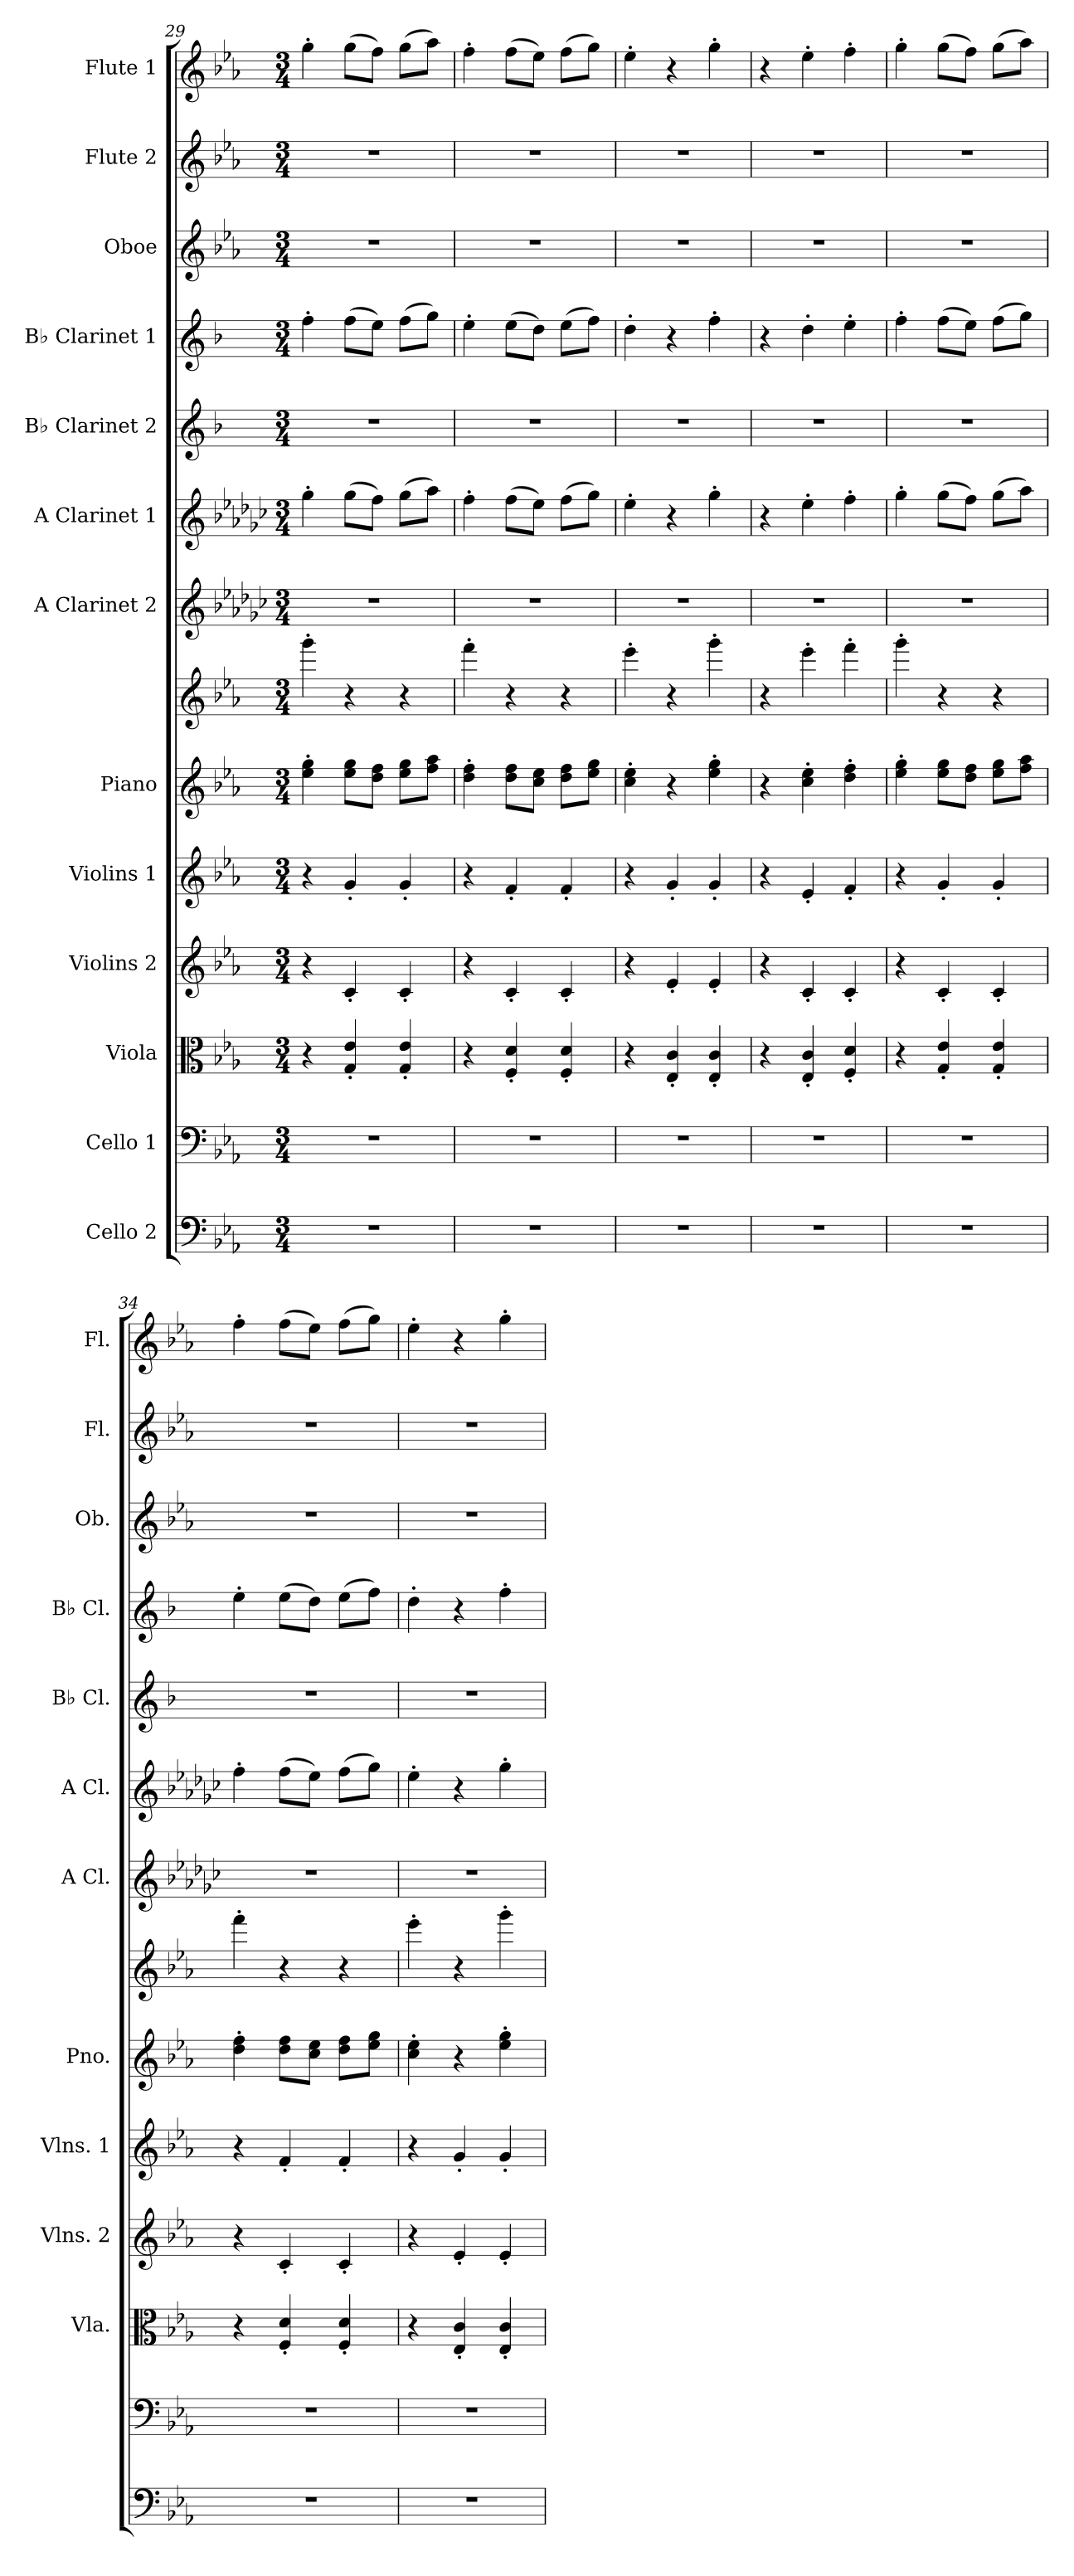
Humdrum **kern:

**kern	**kern	**kern	**kern	**kern	**kern	**kern	**kern	**kern	**kern	**kern	**kern	**kern	**kern
*part13	*part12	*part11	*part10	*part9	*part8	*part8	*part7	*part6	*part5	*part4	*part3	*part2	*part1
*staff14	*staff13	*staff12	*staff11	*staff10	*staff9	*staff8	*staff7	*staff6	*staff5	*staff4	*staff3	*staff2	*staff1
*I"Cello 2	*I"Cello 1	*I"Viola	*I"Violins 2	*I"Violins 1	*I"Piano	*	*I"A Clarinet 2	*I"A Clarinet 1	*I"B♭ Clarinet 2	*I"B♭ Clarinet 1	*I"Oboe	*I"Flute 2	*I"Flute 1
*	*	*I'Vla.	*I'Vlns. 2	*I'Vlns. 1	*I'Pno.	*	*I'A Cl.	*I'A Cl.	*I'B♭ Cl.	*I'B♭ Cl.	*I'Ob.	*I'Fl.	*I'Fl.
*clefF4	*clefF4	*clefC3	*clefG2	*clefG2	*clefG2	*clefG2	*clefG2	*clefG2	*clefG2	*clefG2	*clefG2	*clefG2	*clefG2
*	*	*	*	*	*	*	*ITrd2c3	*ITrd2c3	*ITrd1c2	*ITrd1c2	*	*	*
*k[b-e-a-]	*k[b-e-a-]	*k[b-e-a-]	*k[b-e-a-]	*k[b-e-a-]	*k[b-e-a-]	*k[b-e-a-]	*k[b-e-a-]	*k[b-e-a-]	*k[b-e-a-]	*k[b-e-a-]	*k[b-e-a-]	*k[b-e-a-]	*k[b-e-a-]
*E-:	*E-:	*E-:	*E-:	*E-:	*E-:	*E-:	*E-:	*E-:	*E-:	*E-:	*E-:	*E-:	*E-:
*M3/4	*M3/4	*M3/4	*M3/4	*M3/4	*M3/4	*M3/4	*M3/4	*M3/4	*M3/4	*M3/4	*M3/4	*M3/4	*M3/4
=29	=29	=29	=29	=29	=29	=29	=29	=29	=29	=29	=29	=29	=29
2.r	2.r	4r	4r	4r	4ee-\' 4gg\'	4ggg'\	2.r	4ee-'\	2.r	4ee-'\	2.r	2.r	4gg'\
.	.	4G/' 4e-/'	4c'/	4g'/	8ee-\ 8gg\L	4r	.	(8ee-\L	.	(8ee-\L	.	.	(8gg\L
.	.	.	.	.	8dd\ 8ff\J	.	.	8dd\J)	.	8dd\J)	.	.	8ff\J)
.	.	4G/' 4e-/'	4c'/	4g'/	8ee-\ 8gg\L	4r	.	(8ee-\L	.	(8ee-\L	.	.	(8gg\L
.	.	.	.	.	8ff\ 8aa-\J	.	.	8ff\J)	.	8ff\J)	.	.	8aa-\J)
=30	=30	=30	=30	=30	=30	=30	=30	=30	=30	=30	=30	=30	=30
2.r	2.r	4r	4r	4r	4dd\' 4ff\'	4fff'\	2.r	4dd'\	2.r	4dd'\	2.r	2.r	4ff'\
.	.	4F/' 4d/'	4c'/	4f'/	8dd\ 8ff\L	4r	.	(8dd\L	.	(8dd\L	.	.	(8ff\L
.	.	.	.	.	8cc\ 8ee-\J	.	.	8cc\J)	.	8cc\J)	.	.	8ee-\J)
.	.	4F/' 4d/'	4c'/	4f'/	8dd\ 8ff\L	4r	.	(8dd\L	.	(8dd\L	.	.	(8ff\L
.	.	.	.	.	8ee-\ 8gg\J	.	.	8ee-\J)	.	8ee-\J)	.	.	8gg\J)
=31	=31	=31	=31	=31	=31	=31	=31	=31	=31	=31	=31	=31	=31
2.r	2.r	4r	4r	4r	4cc\' 4ee-\'	4eee-'\	2.r	4cc'\	2.r	4cc'\	2.r	2.r	4ee-'\
.	.	4E-/' 4c/'	4e-'/	4g'/	4r	4r	.	4r	.	4r	.	.	4r
.	.	4E-/' 4c/'	4e-'/	4g'/	4ee-\' 4gg\'	4ggg'\	.	4ee-'\	.	4ee-'\	.	.	4gg'\
=32	=32	=32	=32	=32	=32	=32	=32	=32	=32	=32	=32	=32	=32
2.r	2.r	4r	4r	4r	4r	4r	2.r	4r	2.r	4r	2.r	2.r	4r
.	.	4E-/' 4c/'	4c'/	4e-'/	4cc\' 4ee-\'	4eee-'\	.	4cc'\	.	4cc'\	.	.	4ee-'\
.	.	4F/' 4d/'	4c'/	4f'/	4dd\' 4ff\'	4fff'\	.	4dd'\	.	4dd'\	.	.	4ff'\
=33	=33	=33	=33	=33	=33	=33	=33	=33	=33	=33	=33	=33	=33
2.r	2.r	4r	4r	4r	4ee-\' 4gg\'	4ggg'\	2.r	4ee-'\	2.r	4ee-'\	2.r	2.r	4gg'\
.	.	4G/' 4e-/'	4c'/	4g'/	8ee-\ 8gg\L	4r	.	(8ee-\L	.	(8ee-\L	.	.	(8gg\L
.	.	.	.	.	8dd\ 8ff\J	.	.	8dd\J)	.	8dd\J)	.	.	8ff\J)
.	.	4G/' 4e-/'	4c'/	4g'/	8ee-\ 8gg\L	4r	.	(8ee-\L	.	(8ee-\L	.	.	(8gg\L
.	.	.	.	.	8ff\ 8aa-\J	.	.	8ff\J)	.	8ff\J)	.	.	8aa-\J)
=34	=34	=34	=34	=34	=34	=34	=34	=34	=34	=34	=34	=34	=34
2.r	2.r	4r	4r	4r	4dd\' 4ff\'	4fff'\	2.r	4dd'\	2.r	4dd'\	2.r	2.r	4ff'\
.	.	4F/' 4d/'	4c'/	4f'/	8dd\ 8ff\L	4r	.	(8dd\L	.	(8dd\L	.	.	(8ff\L
.	.	.	.	.	8cc\ 8ee-\J	.	.	8cc\J)	.	8cc\J)	.	.	8ee-\J)
.	.	4F/' 4d/'	4c'/	4f'/	8dd\ 8ff\L	4r	.	(8dd\L	.	(8dd\L	.	.	(8ff\L
.	.	.	.	.	8ee-\ 8gg\J	.	.	8ee-\J)	.	8ee-\J)	.	.	8gg\J)
!!LO:PB:g=z
=35	=35	=35	=35	=35	=35	=35	=35	=35	=35	=35	=35	=35	=35
2.r	2.r	4r	4r	4r	4cc\' 4ee-\'	4eee-'\	2.r	4cc'\	2.r	4cc'\	2.r	2.r	4ee-'\
.	.	4E-/' 4c/'	4e-'/	4g'/	4r	4r	.	4r	.	4r	.	.	4r
.	.	4E-/' 4c/'	4e-'/	4g'/	4ee-\' 4gg\'	4ggg'\	.	4ee-'\	.	4ee-'\	.	.	4gg'\
=	=	=	=	=	=	=	=	=	=	=	=	=	=
*-	*-	*-	*-	*-	*-	*-	*-	*-	*-	*-	*-	*-	*-
